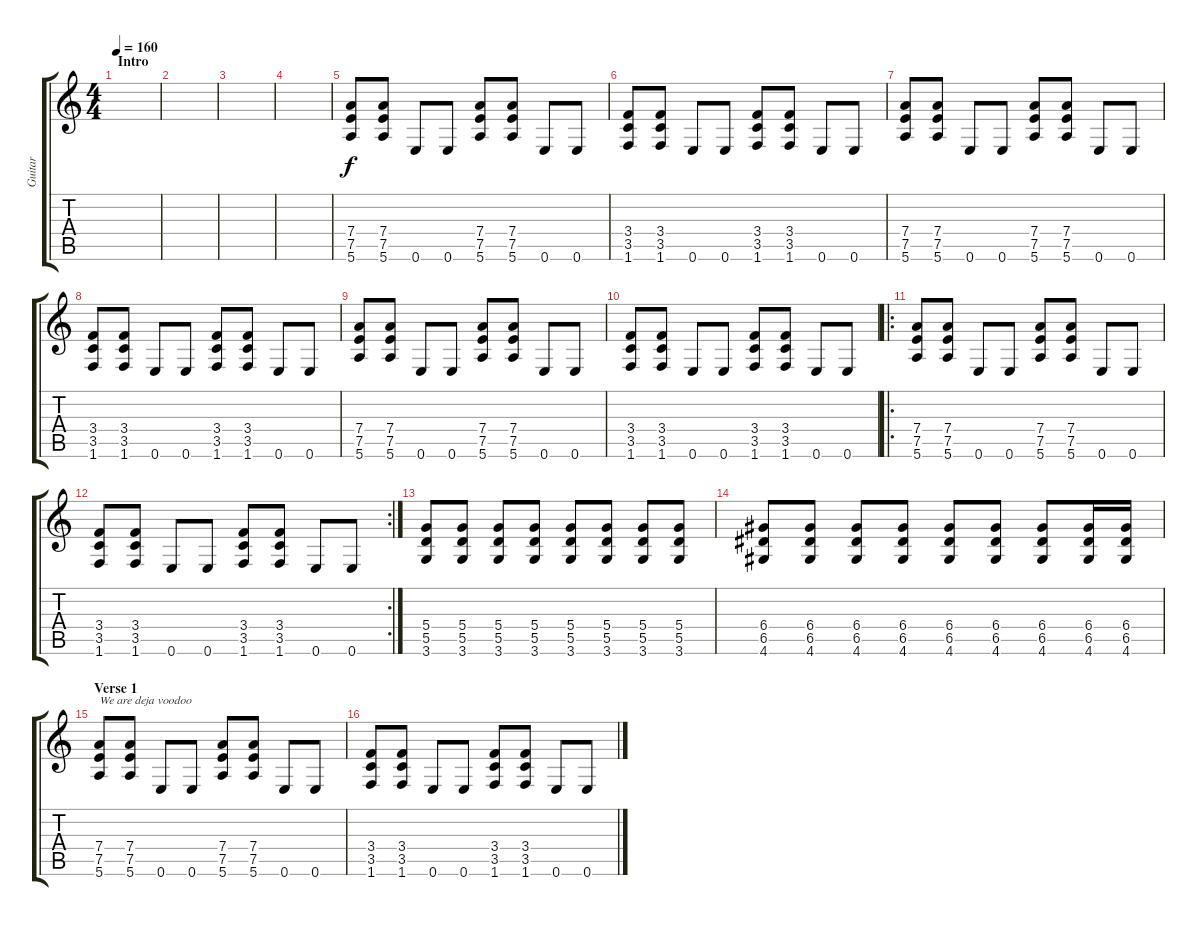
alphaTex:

\track ("Guitar" "Guitar") {instrument distortionguitar}
\staff {score tabs}
\tuning (E4 B3 G3 D3 A2 E2) {hide}
\ts (4 4)
\section ("" "Intro")
\tempo 160
\clef g2
\ks c
|
|
|
|
(7.4 7.5 5.6).8 (7.4 7.5 5.6).8 0.6.8 0.6.8 (7.4 7.5 5.6).8 (7.4 7.5 5.6).8 0.6.8 0.6.8 |
(3.4 3.5 1.6).8 (3.4 3.5 1.6).8 0.6.8 0.6.8 (3.4 3.5 1.6).8 (3.4 3.5 1.6).8 0.6.8 0.6.8 |
(7.4 7.5 5.6).8 (7.4 7.5 5.6).8 0.6.8 0.6.8 (7.4 7.5 5.6).8 (7.4 7.5 5.6).8 0.6.8 0.6.8 |
(3.4 3.5 1.6).8 (3.4 3.5 1.6).8 0.6.8 0.6.8 (3.4 3.5 1.6).8 (3.4 3.5 1.6).8 0.6.8 0.6.8 |
(7.4 7.5 5.6).8 (7.4 7.5 5.6).8 0.6.8 0.6.8 (7.4 7.5 5.6).8 (7.4 7.5 5.6).8 0.6.8 0.6.8 |
(3.4 3.5 1.6).8 (3.4 3.5 1.6).8 0.6.8 0.6.8 (3.4 3.5 1.6).8 (3.4 3.5 1.6).8 0.6.8 0.6.8 |
\ro
(7.4 7.5 5.6).8 (7.4 7.5 5.6).8 0.6.8 0.6.8 (7.4 7.5 5.6).8 (7.4 7.5 5.6).8 0.6.8 0.6.8 |
\rc 2
(3.4 3.5 1.6).8 (3.4 3.5 1.6).8 0.6.8 0.6.8 (3.4 3.5 1.6).8 (3.4 3.5 1.6).8 0.6.8 0.6.8 |
(5.4 5.5 3.6).8 (5.4 5.5 3.6).8 (5.4 5.5 3.6).8 (5.4 5.5 3.6).8 (5.4 5.5 3.6).8 (5.4 5.5 3.6).8 (5.4 5.5 3.6).8 (5.4 5.5 3.6).8 |
(6.4 6.5 4.6).8 (6.4 6.5 4.6).8 (6.4 6.5 4.6).8 (6.4 6.5 4.6).8 (6.4 6.5 4.6).8 (6.4 6.5 4.6).8 (6.4 6.5 4.6).8 (6.4 6.5 4.6).16 (6.4 6.5 4.6).16 |
\section ("" "Verse 1")
(7.4 7.5 5.6).8{txt "We are deja voodoo"} (7.4 7.5 5.6).8 0.6.8 0.6.8 (7.4 7.5 5.6).8 (7.4 7.5 5.6).8 0.6.8 0.6.8 |
(3.4 3.5 1.6).8 (3.4 3.5 1.6).8 0.6.8 0.6.8 (3.4 3.5 1.6).8 (3.4 3.5 1.6).8 0.6.8 0.6.8
